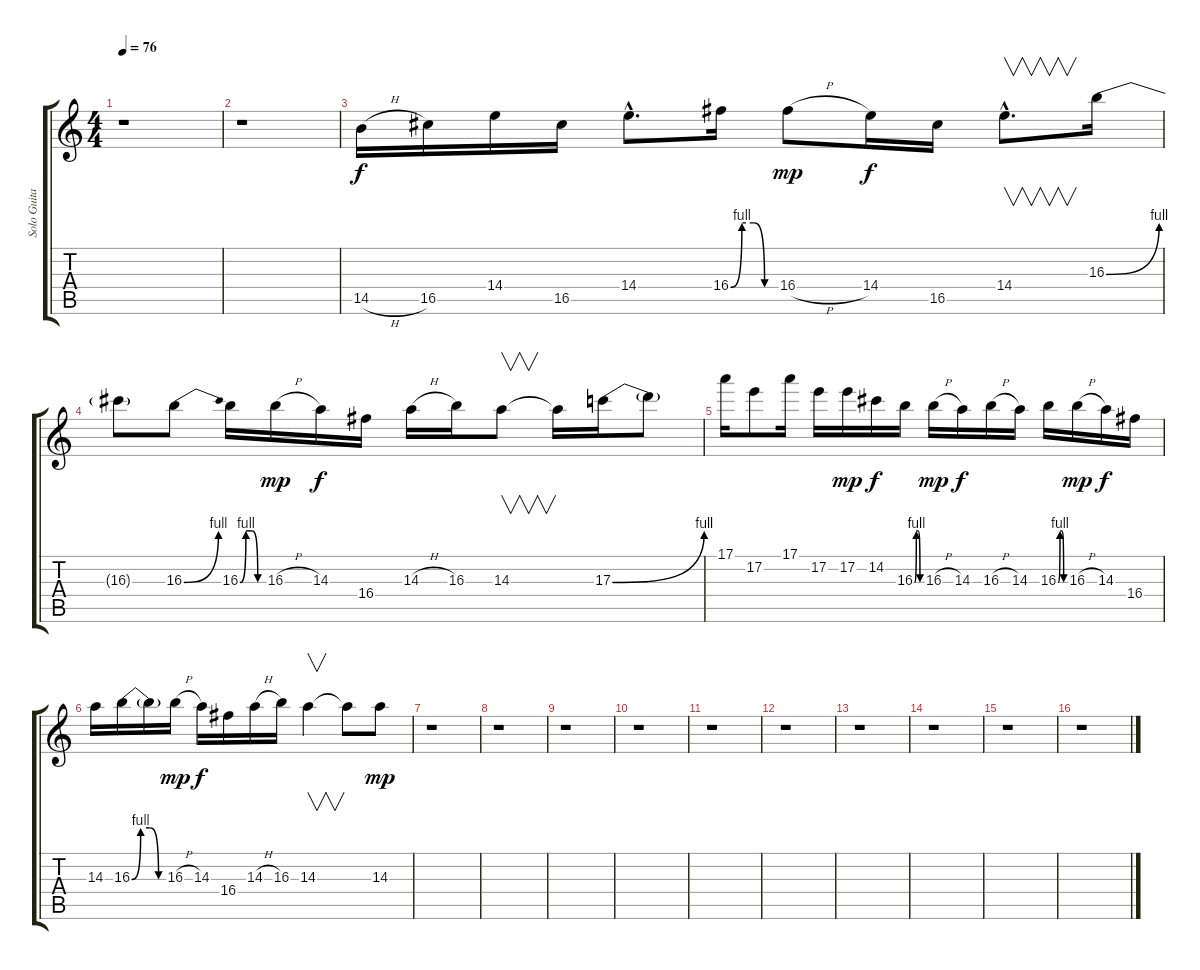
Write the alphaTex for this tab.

\track ("Solo Guitar" "Solo Guita") {instrument distortionguitar}
\staff {score tabs}
\tuning (E4 B3 G3 D3 A2 E2) {hide}
\ts (4 4)
\tempo 76
\clef g2
\ks c
r.1{dy f} |
r.1 |
14.5{h}.16 16.5.16 14.4.16 16.5.16 14.4{hac}.8{d} 16.4{be (custom 0 0 15 4 30 4 45 0 60 0)}.16 16.4{h}.8{dy mp} 14.4.16{dy f} 16.5.16 14.4{hac}.8{v d} 16.3{be (bend 0 0 60 4)}.16 |
16.3{t}.8 16.3{be (bend 0 0 60 4)}.8 16.3{be (custom 0 0 15 4 30 4 45 0 60 0)}.16 16.3{h}.16{dy mp} 14.3.16{dy f} 16.4.16 14.3{h}.16 16.3.16 14.3.8{v} 14.3{t}.16 17.3{be (bend 0 0 60 4)}.16 17.3{t}.8 |
17.1.16 17.2.8 17.1.16 17.2.16 17.2.16{dy mp} 14.2.16{dy f} 16.3{be (custom 0 0 15 4 30 4 45 0 60 0)}.16 16.3{h}.16{dy mp} 14.3.16{dy f} 16.3{h}.16 14.3.16 16.3{be (custom 0 0 15 4 30 4 45 0 60 0)}.16 16.3{h}.16{dy mp} 14.3.16{dy f} 16.4.16 |
14.3.16 16.3{be (custom 0 0 15 4 30 4 45 0 60 0)}.16 16.3{t}.16 16.3{h}.16{dy mp} 14.3.16{dy f} 16.4.16 14.3{h}.16 16.3.16 14.3.4{v} 14.3{t}.8 14.3.8{dy mp} |
r.1 |
r.1 |
r.1 |
r.1 |
r.1 |
r.1 |
r.1 |
r.1 |
r.1 |
r.1
